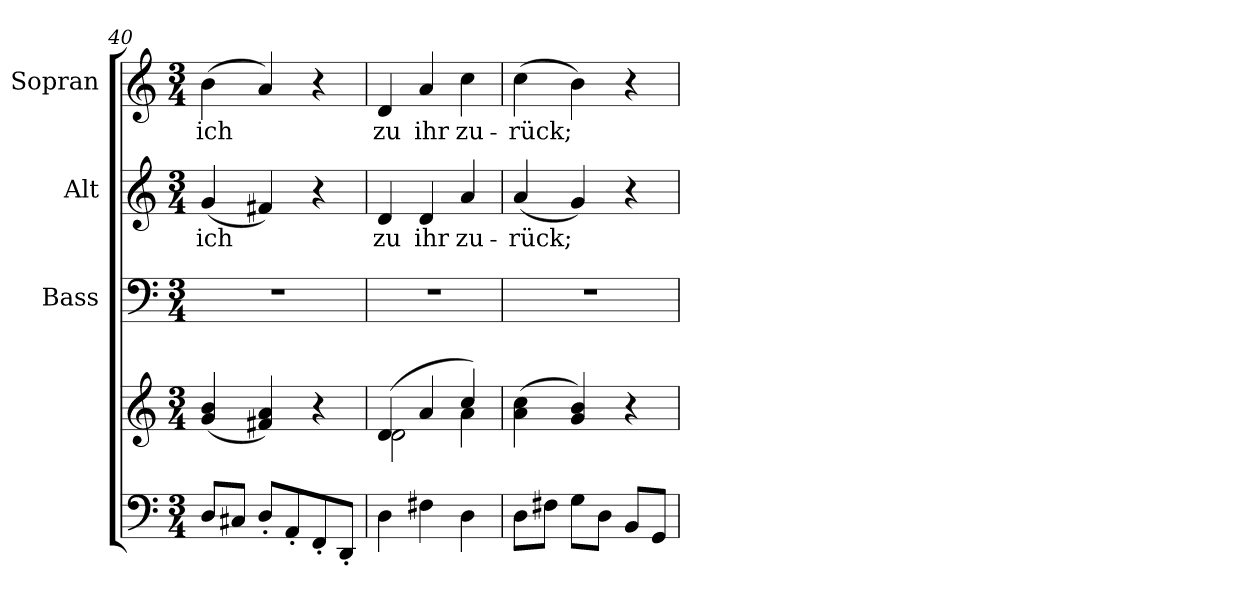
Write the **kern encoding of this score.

**kern	**kern	**kern	**kern	**text	**kern	**text
*part4	*part4	*part3	*part2	*part2	*part1	*part1
*staff5	*staff4	*staff3	*staff2	*staff2	*staff1	*staff1
*	*	*I"Bass	*I"Alt	*	*I"Sopran	*
*	*	*I'B.	*I'A.	*	*I'S.	*
*clefF4	*clefG2	*clefF4	*clefG2	*	*clefG2	*
*k[]	*k[]	*k[]	*k[]	*	*k[]	*
*C:	*C:	*C:	*C:	*	*C:	*
*M3/4	*M3/4	*M3/4	*M3/4	*	*M3/4	*
=40	=40	=40	=40	=40	=40	=40
!	!	!	!	!LO:LY:b	!	!LO:LY:b
8D/L	(<4g/ 4b/	2.r	(<4g/	ich	(>4b\	ich
8C#X/J	.	.	.	.	.	.
8D'</L	4f#X/ 4a/)	.	4f#X/)	.	4a/)	.
8AA'</	.	.	.	.	.	.
8FF'</	4r	.	4r	.	4r	.
8DD'</J	.	.	.	.	.	.
=41	=41	=41	=41	=41	=41	=41
*	*^	*	*	*	*	*
!	!	!	!	!	!LO:LY:b	!	!LO:LY:b
4D\	(4d/	2d\	2.r	4d/	zu	4d/	zu
!	!	!	!	!	!LO:LY:b	!	!LO:LY:b
4F#X\	4a/	.	.	4d/	ihr	4a/	ihr
!	!	!	!	!	!LO:LY:b	!	!LO:LY:b
4D\	4cc/)	4a\	.	4a/	zu-	4cc\	zu-
!!LO:LB:g=z
=42	=42	=42	=42	=42	=42	=42	=42
!	!	!	!	!	!LO:LY:b	!	!LO:LY:b
*	*v	*v	*	*	*	*	*
8D\L	(>4a\ 4cc\	2.r	(<4a/	-rück;	(>4cc\	-rück;
8F#X\J	.	.	.	.	.	.
8G\L	4g/ 4b/)	.	4g/)	.	4b\)	.
8D\J	.	.	.	.	.	.
8BB/L	4r	.	4r	.	4r	.
8GG/J	.	.	.	.	.	.
=	=	=	=	=	=	=
*-	*-	*-	*-	*-	*-	*-
